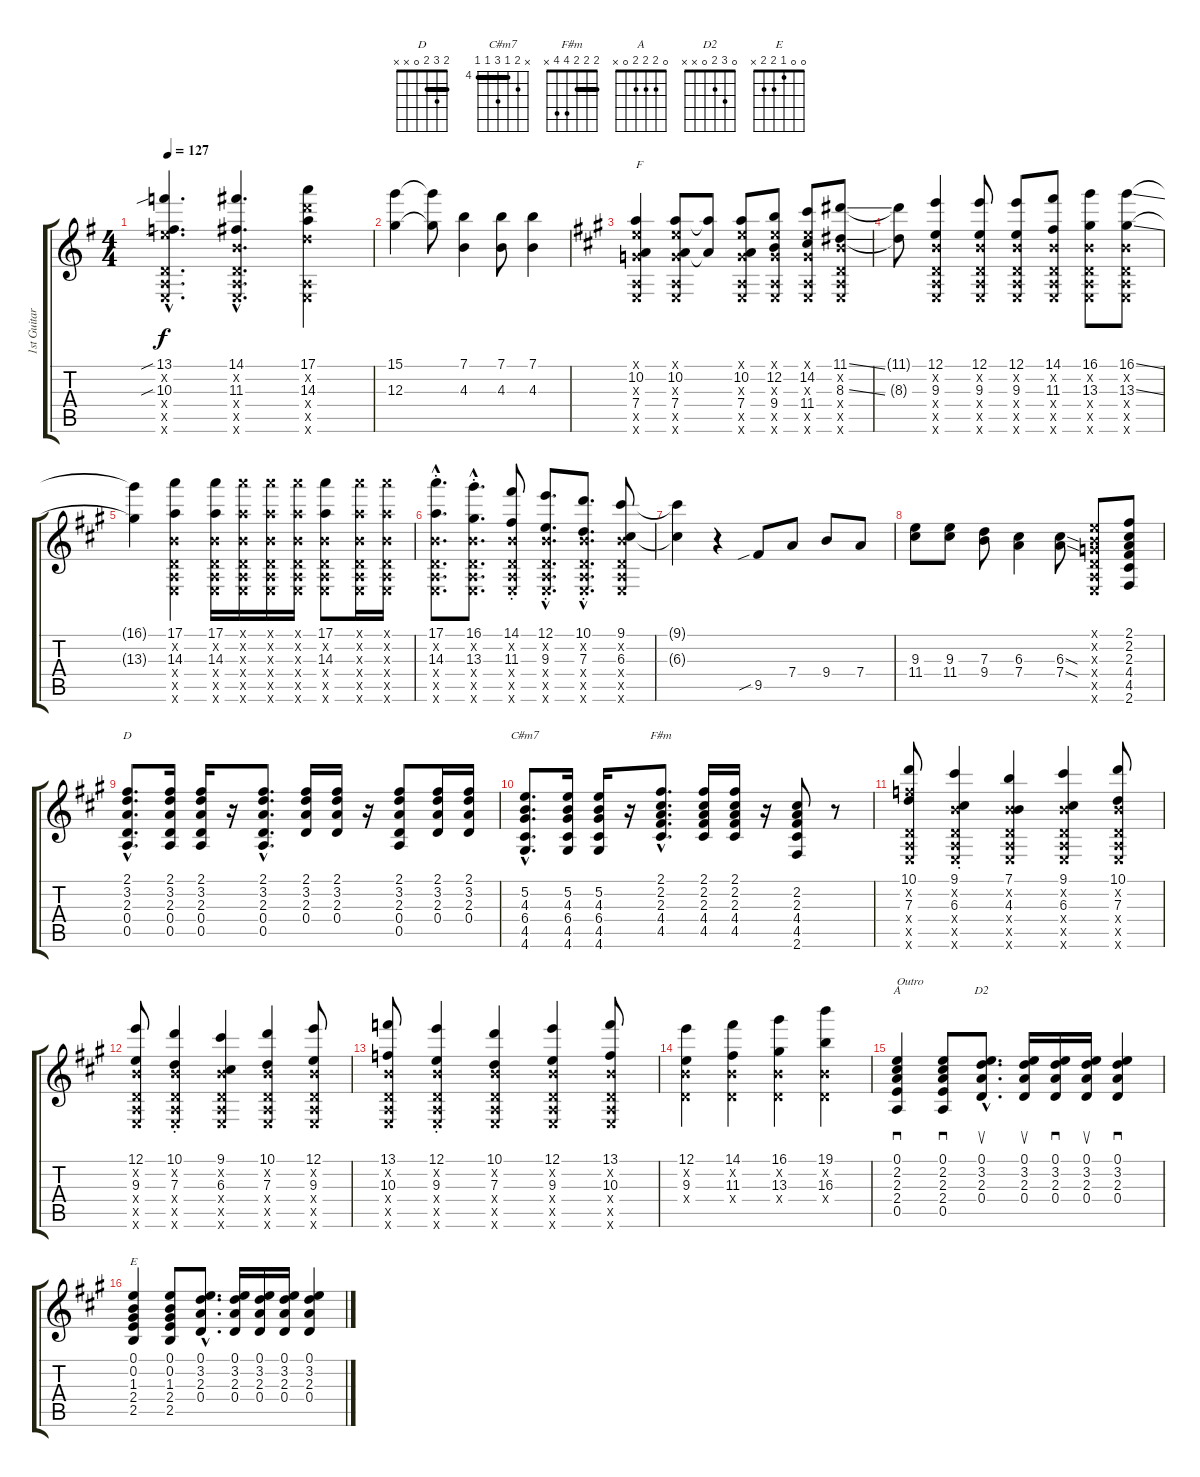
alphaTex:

\track ("1st Guitar" "1st Guitar") {instrument acousticguitarnylon}
\staff {score tabs}
\tuning (E4 B3 G3 D3 A2 E2) {hide}
\chord ("D" 2 3 2 0 x x) {barre 2}
\chord ("C#m7" x 5 4 6 4 4) {firstfret 4 barre 4}
\chord ("F#m" 2 2 2 4 4 x) {barre 2}
\chord ("A" 0 2 2 2 0 x)
\chord ("D2" 0 3 2 0 x x)
\chord ("E" 0 0 1 2 2 x)
\ts (4 4)
\tempo 127
\clef g2
\ks g
(13.1{sib hac} 5.2{hac x} 10.3{sib hac} 0.4{hac x} 0.5{hac x} 0.6{hac x}).4{d dy f} (14.1{hac} 0.2{hac x} 11.3{hac} 0.4{hac x} 0.5{hac x} 0.6{hac x}).4{d} (17.1 15.2{x} 14.3 12.4{x} 0.5{x} 0.6{x}).4 |
(15.1 12.3).4 (15.1{t} 12.3{t}).8 (7.1 4.3).4 (7.1 4.3).8 (7.1 4.3).4 |
\ks a
(0.1{x} 10.2 0.3{x} 7.4 0.5{x} 0.6{x}).4{txt "F"} (0.1{x} 10.2 0.3{x} 7.4 0.5{x} 0.6{x}).8 (10.2{t} 7.4{t}).8 (0.1{x} 10.2 0.3{x} 7.4 0.5{x} 0.6{x}).8 (0.1{x} 12.2 0.3{x} 9.4 0.5{x} 0.6{x}).8 (0.1{x} 14.2 0.3{x} 11.4 0.5{x} 0.6{x}).8 (11.1{ss} 0.2{x} 8.3{ss} 0.4{x} 0.5{x} 0.6{x}).8 |
(11.1{t} 8.3{t}).8 (12.1 0.2{x} 9.3 0.4{x} 0.5{x} 0.6{x}).4 (12.1 0.2{x} 9.3 0.4{x} 0.5{x} 0.6{x}).8 (12.1 0.2{x} 9.3 0.4{x} 0.5{x} 0.6{x}).8 (14.1 0.2{x} 11.3 0.4{x} 0.5{x} 0.6{x}).8 (16.1 0.2{x} 13.3 0.4{x} 0.5{x} 0.6{x}).8 (16.1{ss} 0.2{x} 13.3{ss} 0.4{x} 0.5{x} 0.6{x}).8 |
(16.1{t} 13.3{t}).4 (17.1 0.2{x} 14.3 0.4{x} 0.5{x} 0.6{x}).4 (17.1 0.2{x} 14.3 0.4{x} 0.5{x} 0.6{x}).16 (17.1{x} 0.2{x} 14.3{x} 0.4{x} 0.5{x} 0.6{x}).16 (17.1{x} 0.2{x} 14.3{x} 0.4{x} 0.5{x} 0.6{x}).16 (17.1{x} 0.2{x} 14.3{x} 0.4{x} 0.5{x} 0.6{x}).16 (17.1 0.2{x} 14.3 0.4{x} 0.5{x} 0.6{x}).8 (17.1{x} 0.2{x} 14.3{x} 0.4{x} 0.5{x} 0.6{x}).16 (17.1{x} 0.2{x} 14.3{x} 0.4{x} 0.5{x} 0.6{x}).16 |
(17.1{hac st} 0.2{hac x} 14.3{hac st} 0.4{hac x} 0.5{hac x} 0.6{hac x}).8{d} (16.1{hac st} 0.2{hac x} 13.3{hac st} 0.4{hac x} 0.5{hac x} 0.6{hac x}).8{d} (14.1{st} 0.2{x} 11.3{st} 0.4{x} 0.5{x} 0.6{x}).8 (12.1{hac st} 0.2{hac x} 9.3{hac st} 0.4{hac x} 0.5{hac x} 0.6{hac x}).8{d} (10.1{hac st} 0.2{hac x} 7.3{hac st} 0.4{hac x} 0.5{hac x} 0.6{hac x}).8{d} (9.1 0.2{x} 6.3 0.4{x} 0.5{x} 0.6{x}).8 |
(9.1{t} 6.3{t}).4 r.4 9.5{sib}.8 7.4.8 9.4.8 7.4.8 |
(9.3 11.4).8 (9.3 11.4).8 (7.3 9.4).8 (6.3 7.4).4 (6.3{sod} 7.4{sod}).8 (0.1{x} 0.2{x} 0.3{x} 0.4{x} 0.5{x} 0.6{x}).8 (2.1 2.2 2.3 4.4 4.5 2.6).8 |
(2.1{hac} 3.2 2.3{hac} 0.4{hac} 0.5{hac}).8{d ch "D"} (2.1 3.2 2.3 0.4 0.5).16 (2.1 3.2 2.3 0.4 0.5).16 r.16 (2.1{hac} 3.2{hac} 2.3{hac} 0.4{hac} 0.5{hac}).8{d} (2.1 3.2 2.3 0.4).16 (2.1 3.2 2.3 0.4).16 r.16 (2.1 3.2 2.3 0.4 0.5).8 (2.1 3.2 2.3 0.4).16 (2.1 3.2 2.3 0.4).16 |
(5.2 4.3{hac} 6.4{hac} 4.5{hac} 4.6{hac}).8{d ch "C#m7"} (5.2 4.3 6.4 4.5 4.6).16 (5.2 4.3 6.4 4.5 4.6).16 r.16 (2.1{hac} 2.2{hac} 2.3{hac} 4.4{hac} 4.5{hac}).8{d ch "F#m"} (2.1 2.2 2.3 4.4 4.5).16 (2.1 2.2 2.3 4.4 4.5).16 r.16 (2.2 2.3 4.4 4.5 2.6).8 r.8 |
(10.1 6.2{x} 7.3 0.4{x} 0.5{x} 0.6{x}).8 (9.1{st} 0.2{x} 6.3 0.4{x} 0.5{x} 0.6{x}).4 (7.1 0.2{x} 4.3 0.4{x} 0.5{x} 0.6{x}).4 (9.1 0.2{x} 6.3 0.4{x} 0.5{x} 0.6{x}).4 (10.1 0.2{x} 7.3 0.4{x} 0.5{x} 0.6{x}).8 |
(12.1 0.2{x} 9.3 0.4{x} 0.5{x} 0.6{x}).8 (10.1{st} 0.2{x} 7.3 0.4{x} 0.5{x} 0.6{x}).4 (9.1 0.2{x} 6.3 0.4{x} 0.5{x} 0.6{x}).4 (10.1 0.2{x} 7.3 0.4{x} 0.5{x} 0.6{x}).4 (12.1 0.2{x} 9.3 0.4{x} 0.5{x} 0.6{x}).8 |
(13.1 0.2{x} 10.3 0.4{x} 0.5{x} 0.6{x}).8 (12.1{st} 0.2{x} 9.3 0.4{x} 0.5{x} 0.6{x}).4 (10.1 0.2{x} 7.3 0.4{x} 0.5{x} 0.6{x}).4 (12.1 0.2{x} 9.3 0.4{x} 0.5{x} 0.6{x}).4 (13.1 0.2{x} 10.3 0.4{x} 0.5{x} 0.6{x}).8 |
(12.1 0.2{x} 9.3 0.4{x}).4 (14.1 0.2{x} 11.3 0.4{x}).4 (16.1 0.2{x} 13.3 0.4{x}).4 (19.1 0.2{x} 16.3 0.4{x}).4 |
(0.1 2.2 2.3 2.4 0.5).4{sd ch "A" txt "Outro"} (0.1 2.2 2.3 2.4 0.5).8{sd} (0.1{hac} 3.2{hac} 2.3{hac} 0.4{hac}).8{d su ch "D2"} (0.1 3.2 2.3 0.4).16{su} (0.1 3.2 2.3 0.4).16{sd} (0.1 3.2 2.3 0.4).16{su} (0.1 3.2 2.3 0.4).4{sd} |
(0.1 0.2 1.3 2.4 2.5).4{ch "E"} (0.1 0.2 1.3 2.4 2.5).8 (0.1{hac} 3.2{hac} 2.3{hac} 0.4{hac}).8{d} (0.1 3.2 2.3 0.4).16 (0.1 3.2 2.3 0.4).16 (0.1 3.2 2.3 0.4).16 (0.1 3.2 2.3 0.4).4
